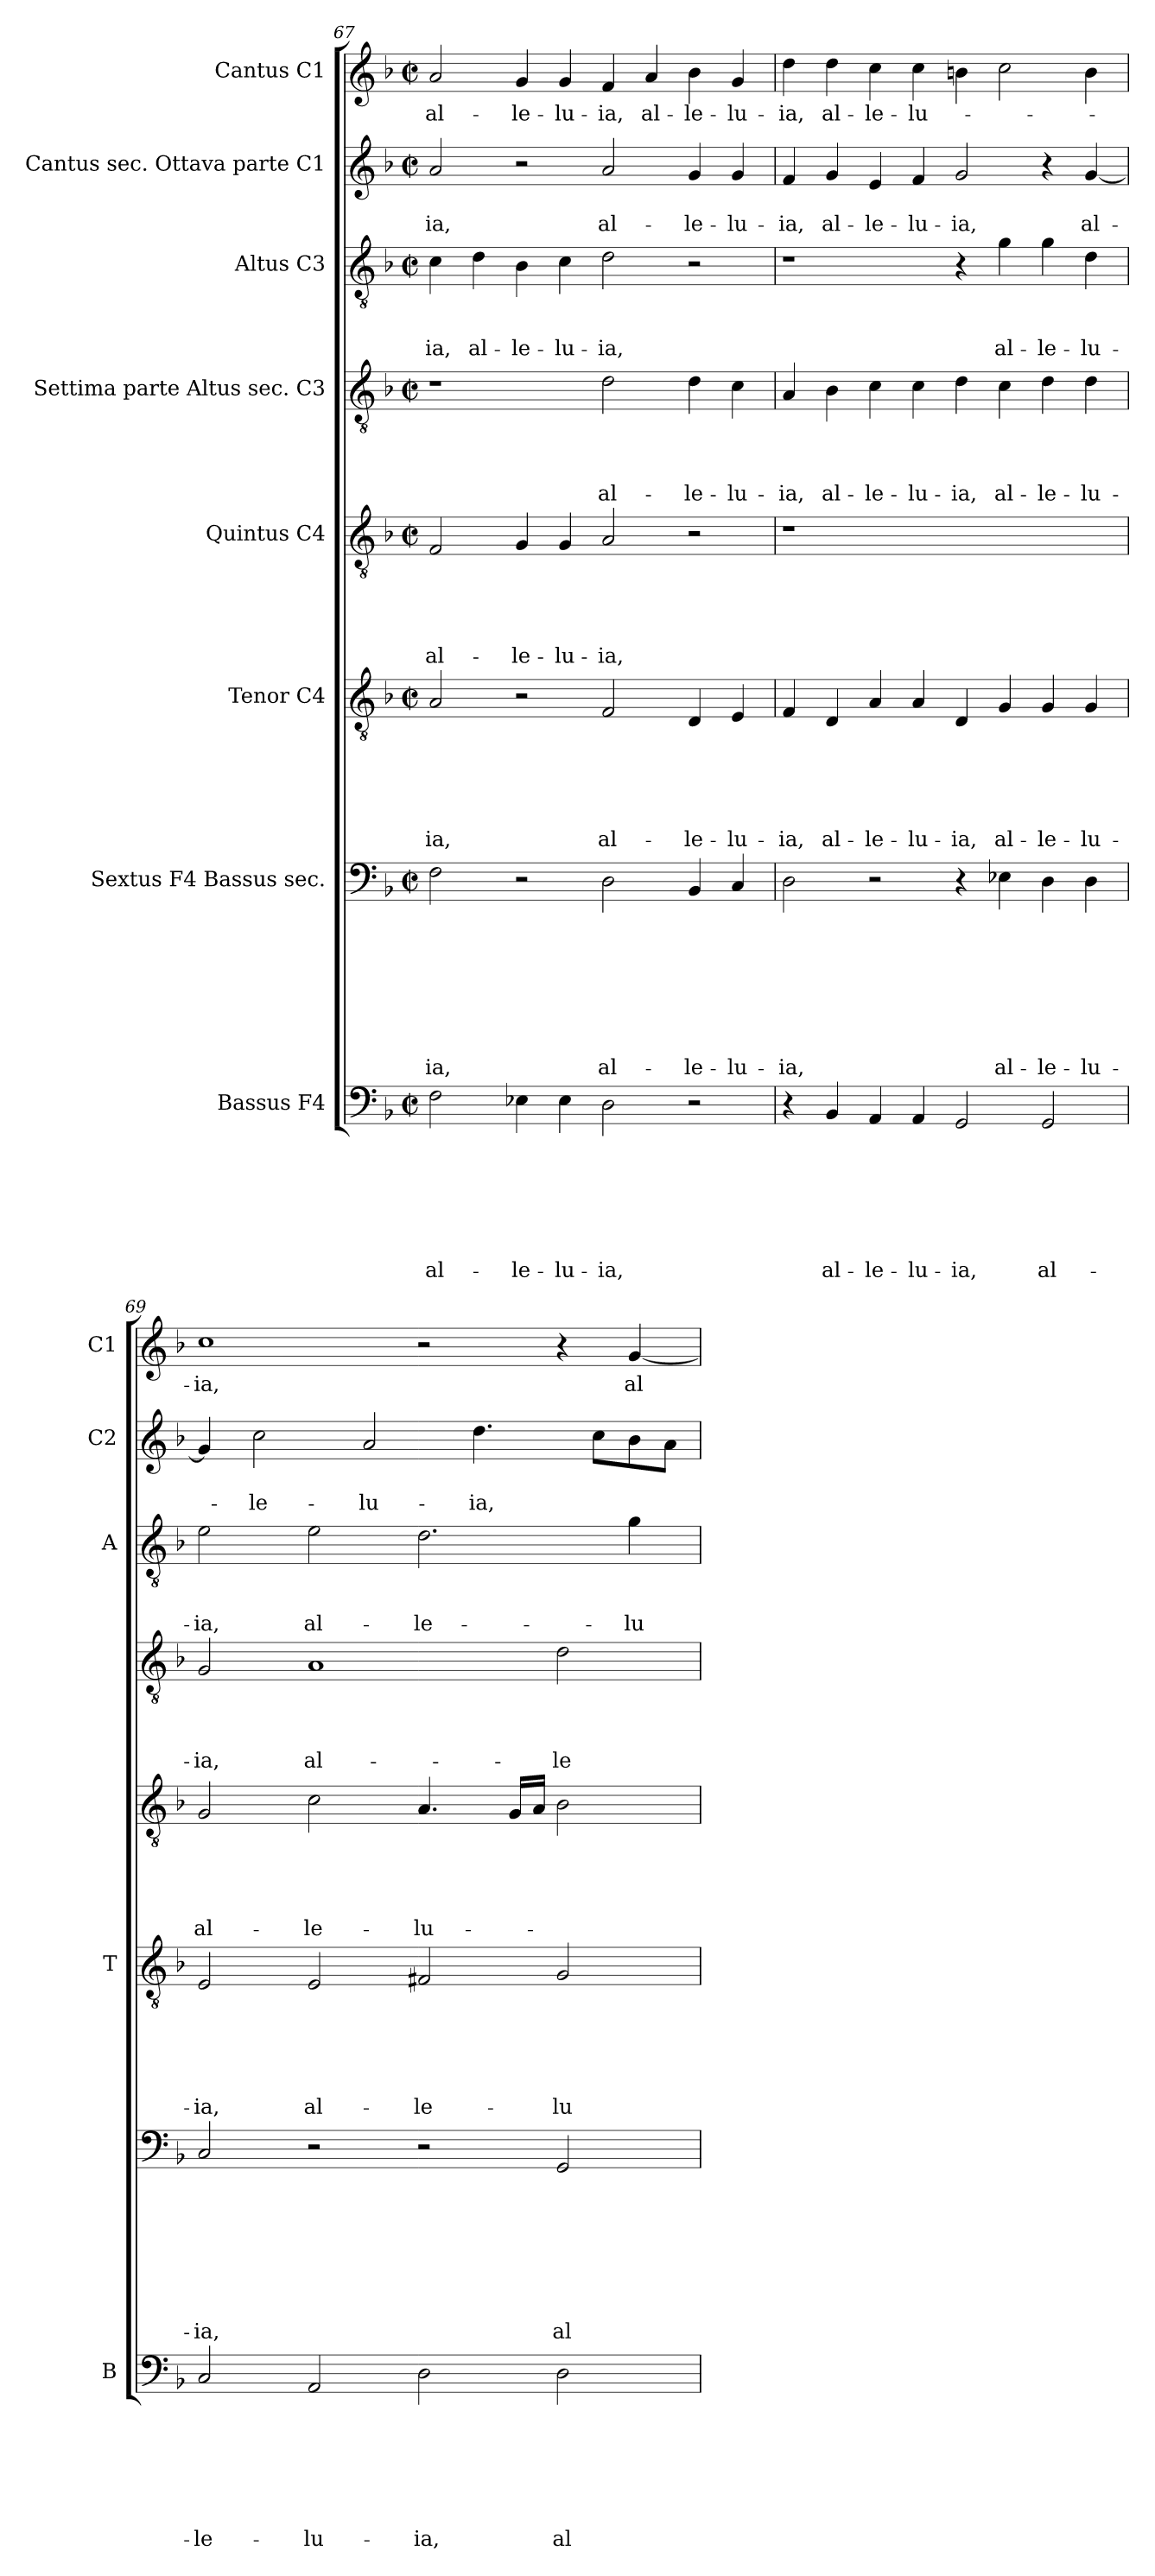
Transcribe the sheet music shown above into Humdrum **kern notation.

**kern	**text	**text	**text	**text	**text	**text	**text	**kern	**text	**text	**text	**text	**text	**text	**text	**text	**kern	**text	**text	**text	**text	**text	**text	**kern	**text	**text	**text	**text	**text	**kern	**text	**text	**text	**text	**kern	**text	**text	**text	**kern	**text	**text	**kern	**text
*part8	*part8	*part8	*part8	*part8	*part8	*part8	*part8	*part7	*part7	*part7	*part7	*part7	*part7	*part7	*part7	*part7	*part6	*part6	*part6	*part6	*part6	*part6	*part6	*part5	*part5	*part5	*part5	*part5	*part5	*part4	*part4	*part4	*part4	*part4	*part3	*part3	*part3	*part3	*part2	*part2	*part2	*part1	*part1
*staff8	*staff8	*staff8	*staff8	*staff8	*staff8	*staff8	*staff8	*staff7	*staff7	*staff7	*staff7	*staff7	*staff7	*staff7	*staff7	*staff7	*staff6	*staff6	*staff6	*staff6	*staff6	*staff6	*staff6	*staff5	*staff5	*staff5	*staff5	*staff5	*staff5	*staff4	*staff4	*staff4	*staff4	*staff4	*staff3	*staff3	*staff3	*staff3	*staff2	*staff2	*staff2	*staff1	*staff1
*I"Bassus F4	*	*	*	*	*	*	*	*I"Sextus F4 Bassus sec.	*	*	*	*	*	*	*	*	*I"Tenor C4	*	*	*	*	*	*	*I"Quintus C4	*	*	*	*	*	*I"Settima parte Altus sec. C3	*	*	*	*	*I"Altus C3	*	*	*	*I"Cantus sec. Ottava parte C1	*	*	*I"Cantus C1	*
*I'B	*	*	*	*	*	*	*	*	*	*	*	*	*	*	*	*	*I'T	*	*	*	*	*	*	*	*	*	*	*	*	*	*	*	*	*	*I'A	*	*	*	*I'C2	*	*	*I'C1	*
*clefF4	*	*	*	*	*	*	*	*clefF4	*	*	*	*	*	*	*	*	*clefGv2	*	*	*	*	*	*	*clefGv2	*	*	*	*	*	*clefGv2	*	*	*	*	*clefGv2	*	*	*	*clefG2	*	*	*clefG2	*
*k[b-]	*	*	*	*	*	*	*	*k[b-]	*	*	*	*	*	*	*	*	*k[b-]	*	*	*	*	*	*	*k[b-]	*	*	*	*	*	*k[b-]	*	*	*	*	*k[b-]	*	*	*	*k[b-]	*	*	*k[b-]	*
*F:	*	*	*	*	*	*	*	*F:	*	*	*	*	*	*	*	*	*F:	*	*	*	*	*	*	*F:	*	*	*	*	*	*F:	*	*	*	*	*F:	*	*	*	*F:	*	*	*F:	*
*M2/2	*	*	*	*	*	*	*	*M2/2	*	*	*	*	*	*	*	*	*M2/2	*	*	*	*	*	*	*M2/2	*	*	*	*	*	*M2/2	*	*	*	*	*M2/2	*	*	*	*M2/2	*	*	*M2/2	*
*met(c|)	*	*	*	*	*	*	*	*met(c|)	*	*	*	*	*	*	*	*	*met(c|)	*	*	*	*	*	*	*met(c|)	*	*	*	*	*	*met(c|)	*	*	*	*	*met(c|)	*	*	*	*met(c|)	*	*	*met(c|)	*
=67	=67	=67	=67	=67	=67	=67	=67	=67	=67	=67	=67	=67	=67	=67	=67	=67	=67	=67	=67	=67	=67	=67	=67	=67	=67	=67	=67	=67	=67	=67	=67	=67	=67	=67	=67	=67	=67	=67	=67	=67	=67	=67	=67
!	!	!	!	!	!	!	!LO:LY:b	!	!	!	!	!	!	!	!	!LO:LY:b	!	!	!	!	!	!	!LO:LY:b	!	!	!	!	!	!LO:LY:b	!	!	!	!	!	!	!	!	!LO:LY:b	!	!	!LO:LY:b	!	!LO:LY:b
2F\	.	.	.	.	.	.	al-	2F\	.	.	.	.	.	.	.	-ia,	2A/	.	.	.	.	.	-ia,	2F/	.	.	.	.	al-	1r	.	.	.	.	4c\	.	.	-ia,	2a/	.	-ia,	2a/	al-
!	!	!	!	!	!	!	!	!	!	!	!	!	!	!	!	!	!	!	!	!	!	!	!	!	!	!	!	!	!	!	!	!	!	!	!	!	!	!LO:LY:b	!	!	!	!	!
.	.	.	.	.	.	.	.	.	.	.	.	.	.	.	.	.	.	.	.	.	.	.	.	.	.	.	.	.	.	.	.	.	.	.	4d\	.	.	al-	.	.	.	.	.
!	!	!	!	!	!	!	!LO:LY:b	!	!	!	!	!	!	!	!	!	!	!	!	!	!	!	!	!	!	!	!	!	!LO:LY:b	!	!	!	!	!	!	!	!	!LO:LY:b	!	!	!	!	!LO:LY:b
4E-X\	.	.	.	.	.	.	-le-	2r	.	.	.	.	.	.	.	.	2r	.	.	.	.	.	.	4G/	.	.	.	.	-le-	.	.	.	.	.	4B-\	.	.	-le-	2r	.	.	4g/	-le-
!	!	!	!	!	!	!	!LO:LY:b	!	!	!	!	!	!	!	!	!	!	!	!	!	!	!	!	!	!	!	!	!	!LO:LY:b	!	!	!	!	!	!	!	!	!LO:LY:b	!	!	!	!	!LO:LY:b
4E-\	.	.	.	.	.	.	-lu-	.	.	.	.	.	.	.	.	.	.	.	.	.	.	.	.	4G/	.	.	.	.	-lu-	.	.	.	.	.	4c\	.	.	-lu-	.	.	.	4g/	-lu-
!	!	!	!	!	!	!	!LO:LY:b	!	!	!	!	!	!	!	!	!LO:LY:b	!	!	!	!	!	!	!LO:LY:b	!	!	!	!	!	!LO:LY:b	!	!	!	!	!LO:LY:b	!	!	!	!LO:LY:b	!	!	!LO:LY:b	!	!LO:LY:b
2D\	.	.	.	.	.	.	-ia,	2D\	.	.	.	.	.	.	.	al-	2F/	.	.	.	.	.	al-	2A/	.	.	.	.	-ia,	2d\	.	.	.	al-	2d\	.	.	-ia,	2a/	.	al-	4f/	-ia,
!	!	!	!	!	!	!	!	!	!	!	!	!	!	!	!	!	!	!	!	!	!	!	!	!	!	!	!	!	!	!	!	!	!	!	!	!	!	!	!	!	!	!	!LO:LY:b
.	.	.	.	.	.	.	.	.	.	.	.	.	.	.	.	.	.	.	.	.	.	.	.	.	.	.	.	.	.	.	.	.	.	.	.	.	.	.	.	.	.	4a/	al-
!	!	!	!	!	!	!	!	!	!	!	!	!	!	!	!	!LO:LY:b	!	!	!	!	!	!	!LO:LY:b	!	!	!	!	!	!	!	!	!	!	!LO:LY:b	!	!	!	!	!	!	!LO:LY:b	!	!LO:LY:b
2r	.	.	.	.	.	.	.	4BB-/	.	.	.	.	.	.	.	-le-	4D/	.	.	.	.	.	-le-	2r	.	.	.	.	.	4d\	.	.	.	-le-	2r	.	.	.	4g/	.	-le-	4b-\	-le-
!	!	!	!	!	!	!	!	!	!	!	!	!	!	!	!	!LO:LY:b	!	!	!	!	!	!	!LO:LY:b	!	!	!	!	!	!	!	!	!	!	!LO:LY:b	!	!	!	!	!	!	!LO:LY:b	!	!LO:LY:b
.	.	.	.	.	.	.	.	4C/	.	.	.	.	.	.	.	-lu-	4E/	.	.	.	.	.	-lu-	.	.	.	.	.	.	4c\	.	.	.	-lu-	.	.	.	.	4g/	.	-lu-	4g/	-lu-
!!LO:LB:g=z
=68	=68	=68	=68	=68	=68	=68	=68	=68	=68	=68	=68	=68	=68	=68	=68	=68	=68	=68	=68	=68	=68	=68	=68	=68	=68	=68	=68	=68	=68	=68	=68	=68	=68	=68	=68	=68	=68	=68	=68	=68	=68	=68	=68
!	!	!	!	!	!	!	!	!	!	!	!	!	!	!	!	!LO:LY:b	!	!	!	!	!	!	!LO:LY:b	!	!	!	!	!	!	!	!	!	!	!LO:LY:b	!	!	!	!	!	!	!LO:LY:b	!	!LO:LY:b
4r	.	.	.	.	.	.	.	2D\	.	.	.	.	.	.	.	-ia,	4F/	.	.	.	.	.	-ia,	1r	.	.	.	.	.	4A/	.	.	.	-ia,	1r	.	.	.	4f/	.	-ia,	4dd\	-ia,
!	!	!	!	!	!	!	!LO:LY:b	!	!	!	!	!	!	!	!	!	!	!	!	!	!	!	!LO:LY:b	!	!	!	!	!	!	!	!	!	!	!LO:LY:b	!	!	!	!	!	!	!LO:LY:b	!	!LO:LY:b
4BB-/	.	.	.	.	.	.	al-	.	.	.	.	.	.	.	.	.	4D/	.	.	.	.	.	al-	.	.	.	.	.	.	4B-\	.	.	.	al-	.	.	.	.	4g/	.	al-	4dd\	al-
!	!	!	!	!	!	!	!LO:LY:b	!	!	!	!	!	!	!	!	!	!	!	!	!	!	!	!LO:LY:b	!	!	!	!	!	!	!	!	!	!	!LO:LY:b	!	!	!	!	!	!	!LO:LY:b	!	!LO:LY:b
4AA/	.	.	.	.	.	.	-le-	2r	.	.	.	.	.	.	.	.	4A/	.	.	.	.	.	-le-	.	.	.	.	.	.	4c\	.	.	.	-le-	.	.	.	.	4e/	.	-le-	4cc\	-le-
!	!	!	!	!	!	!	!LO:LY:b	!	!	!	!	!	!	!	!	!	!	!	!	!	!	!	!LO:LY:b	!	!	!	!	!	!	!	!	!	!	!LO:LY:b	!	!	!	!	!	!	!LO:LY:b	!	!LO:LY:b
4AA/	.	.	.	.	.	.	-lu-	.	.	.	.	.	.	.	.	.	4A/	.	.	.	.	.	-lu-	.	.	.	.	.	.	4c\	.	.	.	-lu-	.	.	.	.	4f/	.	-lu-	4cc\	-lu-
!	!	!	!	!	!	!	!LO:LY:b	!	!	!	!	!	!	!	!	!	!	!	!	!	!	!	!LO:LY:b	!	!	!	!	!	!	!	!	!	!	!LO:LY:b	!	!	!	!	!	!	!LO:LY:b	!	!
2GG/	.	.	.	.	.	.	-ia,	4r	.	.	.	.	.	.	.	.	4D/	.	.	.	.	.	-ia,	1ryy	.	.	.	.	.	4d\	.	.	.	-ia,	4r	.	.	.	2g/	.	-ia,	4bn\	.
!	!	!	!	!	!	!	!	!	!	!	!	!	!	!	!	!LO:LY:b	!	!	!	!	!	!	!LO:LY:b	!	!	!	!	!	!	!	!	!	!	!LO:LY:b	!	!	!	!LO:LY:b	!	!	!	!	!
.	.	.	.	.	.	.	.	4E-X\	.	.	.	.	.	.	.	al-	4G/	.	.	.	.	.	al-	.	.	.	.	.	.	4c\	.	.	.	al-	4g\	.	.	al-	.	.	.	2cc\	.
!	!	!	!	!	!	!	!LO:LY:b	!	!	!	!	!	!	!	!	!LO:LY:b	!	!	!	!	!	!	!LO:LY:b	!	!	!	!	!	!	!	!	!	!	!LO:LY:b	!	!	!	!LO:LY:b	!	!	!	!	!
2GG/	.	.	.	.	.	.	al-	4D\	.	.	.	.	.	.	.	-le-	4G/	.	.	.	.	.	-le-	.	.	.	.	.	.	4d\	.	.	.	-le-	4g\	.	.	-le-	4r	.	.	.	.
!	!	!	!	!	!	!	!	!	!	!	!	!	!	!	!	!LO:LY:b	!	!	!	!	!	!	!LO:LY:b	!	!	!	!	!	!	!	!	!	!	!LO:LY:b	!	!	!	!LO:LY:b	!	!	!LO:LY:b	!	!
.	.	.	.	.	.	.	.	4D\	.	.	.	.	.	.	.	-lu-	4G/	.	.	.	.	.	-lu-	.	.	.	.	.	.	4d\	.	.	.	-lu-	4d\	.	.	-lu-	[4g/	.	al-	4b\	.
=69	=69	=69	=69	=69	=69	=69	=69	=69	=69	=69	=69	=69	=69	=69	=69	=69	=69	=69	=69	=69	=69	=69	=69	=69	=69	=69	=69	=69	=69	=69	=69	=69	=69	=69	=69	=69	=69	=69	=69	=69	=69	=69	=69
!	!	!	!	!	!	!	!LO:LY:b	!	!	!	!	!	!	!	!	!LO:LY:b	!	!	!	!	!	!	!LO:LY:b	!	!	!	!	!	!LO:LY:b	!	!	!	!	!LO:LY:b	!	!	!	!LO:LY:b	!	!	!	!	!LO:LY:b
2C/	.	.	.	.	.	.	-le-	2C/	.	.	.	.	.	.	.	-ia,	2E/	.	.	.	.	.	-ia,	2G/	.	.	.	.	al-	2G/	.	.	.	-ia,	2e\	.	.	-ia,	4g/]	.	.	1cc	-ia,
!	!	!	!	!	!	!	!	!	!	!	!	!	!	!	!	!	!	!	!	!	!	!	!	!	!	!	!	!	!	!	!	!	!	!	!	!	!	!	!	!	!LO:LY:b	!	!
.	.	.	.	.	.	.	.	.	.	.	.	.	.	.	.	.	.	.	.	.	.	.	.	.	.	.	.	.	.	.	.	.	.	.	.	.	.	.	2cc\	.	-le-	.	.
!	!	!	!	!	!	!	!LO:LY:b	!	!	!	!	!	!	!	!	!	!	!	!	!	!	!	!LO:LY:b	!	!	!	!	!	!LO:LY:b	!	!	!	!	!LO:LY:b	!	!	!	!LO:LY:b	!	!	!	!	!
2AA/	.	.	.	.	.	.	-lu-	2r	.	.	.	.	.	.	.	.	2E/	.	.	.	.	.	al-	2c\	.	.	.	.	-le-	1A	.	.	.	al-	2e\	.	.	al-	.	.	.	.	.
!	!	!	!	!	!	!	!	!	!	!	!	!	!	!	!	!	!	!	!	!	!	!	!	!	!	!	!	!	!	!	!	!	!	!	!	!	!	!	!	!	!LO:LY:b	!	!
.	.	.	.	.	.	.	.	.	.	.	.	.	.	.	.	.	.	.	.	.	.	.	.	.	.	.	.	.	.	.	.	.	.	.	.	.	.	.	2a/	.	-lu-	.	.
!	!	!	!	!	!	!	!LO:LY:b	!	!	!	!	!	!	!	!	!	!	!	!	!	!	!	!LO:LY:b	!	!	!	!	!	!LO:LY:b	!	!	!	!	!	!	!	!	!LO:LY:b	!	!	!	!	!
2D\	.	.	.	.	.	.	-ia,	2r	.	.	.	.	.	.	.	.	2F#X/	.	.	.	.	.	-le-	4.A/	.	.	.	.	-lu-	.	.	.	.	.	2.d\	.	.	-le-	.	.	.	2r	.
!	!	!	!	!	!	!	!	!	!	!	!	!	!	!	!	!	!	!	!	!	!	!	!	!	!	!	!	!	!	!	!	!	!	!	!	!	!	!	!	!	!LO:LY:b	!	!
.	.	.	.	.	.	.	.	.	.	.	.	.	.	.	.	.	.	.	.	.	.	.	.	.	.	.	.	.	.	.	.	.	.	.	.	.	.	.	4.dd\	.	-ia,	.	.
.	.	.	.	.	.	.	.	.	.	.	.	.	.	.	.	.	.	.	.	.	.	.	.	16G/LL	.	.	.	.	.	.	.	.	.	.	.	.	.	.	.	.	.	.	.
.	.	.	.	.	.	.	.	.	.	.	.	.	.	.	.	.	.	.	.	.	.	.	.	16A/JJ	.	.	.	.	.	.	.	.	.	.	.	.	.	.	.	.	.	.	.
!	!	!	!	!	!	!	!LO:LY:b	!	!	!	!	!	!	!	!	!LO:LY:b	!	!	!	!	!	!	!LO:LY:b	!	!	!	!	!	!	!	!	!	!	!LO:LY:b	!	!	!	!	!	!	!	!	!
2D\	.	.	.	.	.	.	al-	2GG/	.	.	.	.	.	.	.	al-	2G/	.	.	.	.	.	-lu-	2B-\	.	.	.	.	.	2d\	.	.	.	-le-	.	.	.	.	.	.	.	4r	.
.	.	.	.	.	.	.	.	.	.	.	.	.	.	.	.	.	.	.	.	.	.	.	.	.	.	.	.	.	.	.	.	.	.	.	.	.	.	.	8cc\L	.	.	.	.
!	!	!	!	!	!	!	!	!	!	!	!	!	!	!	!	!	!	!	!	!	!	!	!	!	!	!	!	!	!	!	!	!	!	!	!	!	!	!LO:LY:b	!	!	!	!	!LO:LY:b
.	.	.	.	.	.	.	.	.	.	.	.	.	.	.	.	.	.	.	.	.	.	.	.	.	.	.	.	.	.	.	.	.	.	.	4g\	.	.	-lu-	8b-\	.	.	[4g/	al-
.	.	.	.	.	.	.	.	.	.	.	.	.	.	.	.	.	.	.	.	.	.	.	.	.	.	.	.	.	.	.	.	.	.	.	.	.	.	.	8a\J	.	.	.	.
=	=	=	=	=	=	=	=	=	=	=	=	=	=	=	=	=	=	=	=	=	=	=	=	=	=	=	=	=	=	=	=	=	=	=	=	=	=	=	=	=	=	=	=
*-	*-	*-	*-	*-	*-	*-	*-	*-	*-	*-	*-	*-	*-	*-	*-	*-	*-	*-	*-	*-	*-	*-	*-	*-	*-	*-	*-	*-	*-	*-	*-	*-	*-	*-	*-	*-	*-	*-	*-	*-	*-	*-	*-
